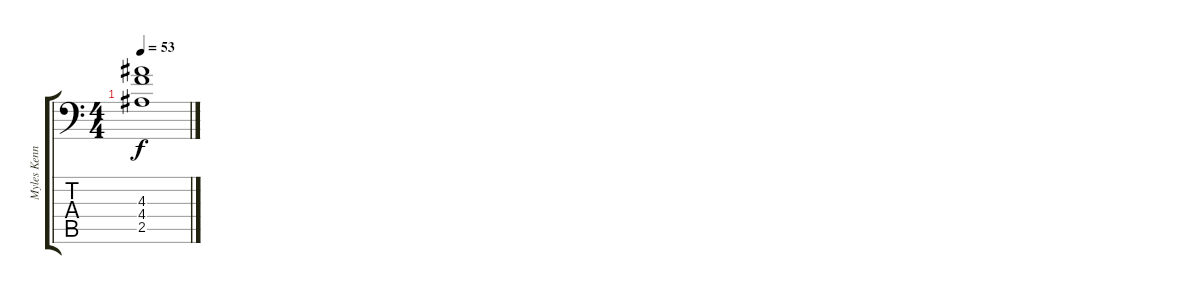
\track ("Myles Kennedy" "Myles Kenn") {instrument electricguitarclean}
\staff {score tabs}
\tuning (Eb4 Bb3 Gb3 Db3 Ab2 Bb1) {hide}
\ts (4 4)
\tempo 53
\clef f4
\ks c
(4.3{t} 4.4{t} 2.5{t}).1{dy f}
